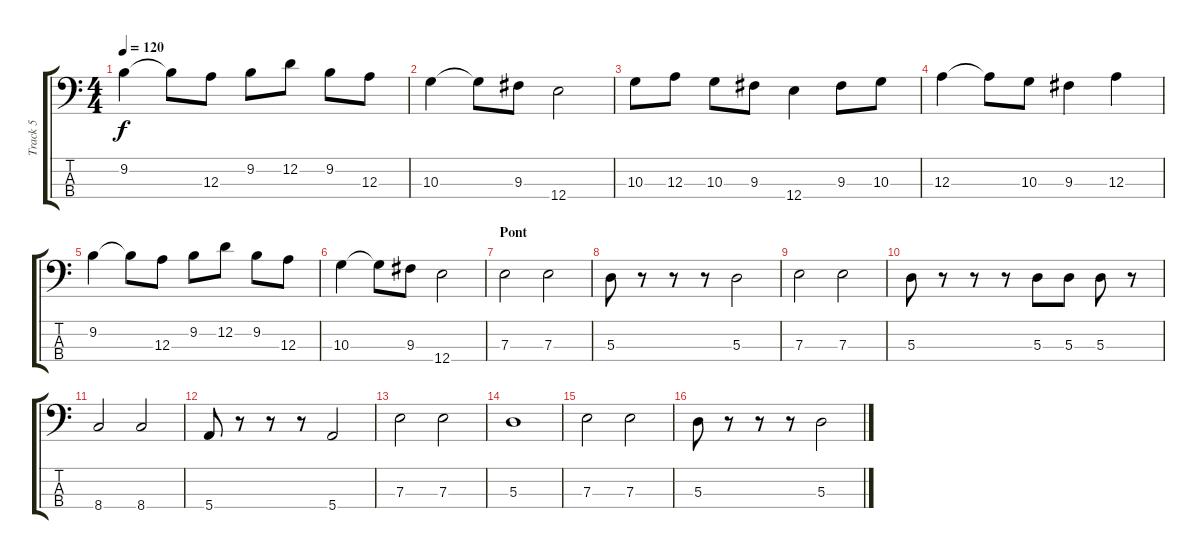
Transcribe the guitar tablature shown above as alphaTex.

\track ("Track 5" "Track 5") {instrument electricbassfinger}
\staff {score tabs}
\tuning (G2 D2 A1 E1) {hide}
\ts (4 4)
\tempo 120
\clef f4
\ks c
9.2.4{dy f} 9.2{t}.8 12.3.8 9.2.8 12.2.8 9.2.8 12.3.8 |
10.3.4 10.3{t}.8 9.3.8 12.4.2 |
10.3.8 12.3.8 10.3.8 9.3.8 12.4.4 9.3.8 10.3.8 |
12.3.4 12.3{t}.8 10.3.8 9.3.4 12.3.4 |
9.2.4 9.2{t}.8 12.3.8 9.2.8 12.2.8 9.2.8 12.3.8 |
10.3.4 10.3{t}.8 9.3.8 12.4.2 |
\section ("" "Pont")
7.3.2 7.3.2 |
5.3.8 r.8 r.8 r.8 5.3.2 |
7.3.2 7.3.2 |
5.3.8 r.8 r.8 r.8 5.3.8 5.3.8 5.3.8 r.8 |
8.4.2 8.4.2 |
5.4.8 r.8 r.8 r.8 5.4.2 |
7.3.2 7.3.2 |
5.3.1 |
7.3.2 7.3.2 |
5.3.8 r.8 r.8 r.8 5.3.2
